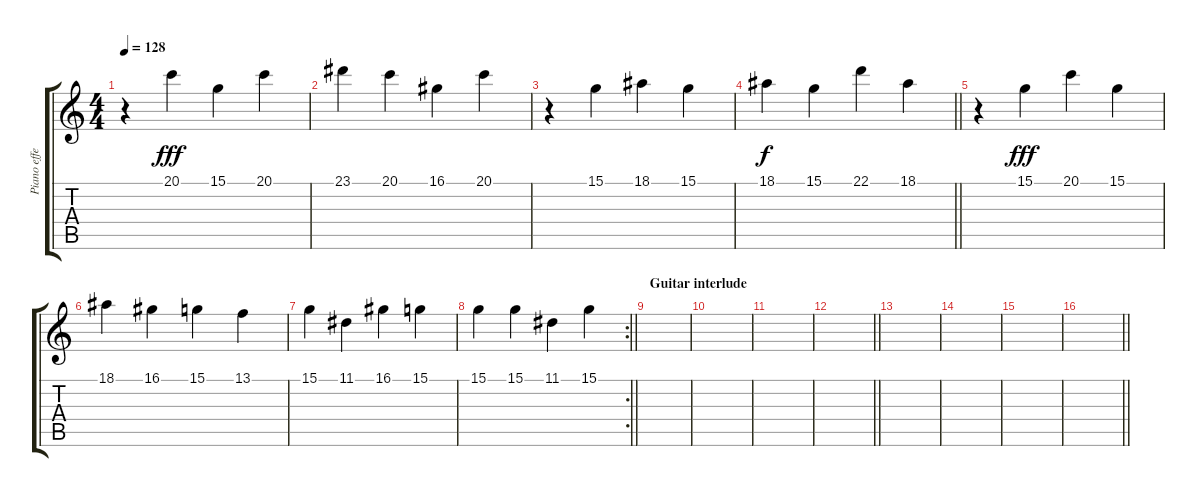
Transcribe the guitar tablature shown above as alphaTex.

\track ("Piano effects" "Piano effe") {instrument synthstrings2}
\staff {score tabs}
\tuning (E4 B3 G3 D3 A2 E2) {hide}
\ts (4 4)
\tempo 128
\clef g2
\ks c
r.4{dy fff} 20.1.4 15.1.4 20.1.4 |
23.1.4 20.1.4 16.1.4 20.1.4 |
r.4 15.1.4 18.1.4 15.1.4 |
\barLineRight lightlight
18.1.4{dy f} 15.1.4 22.1.4 18.1.4 |
r.4 15.1.4{dy fff} 20.1.4 15.1.4 |
18.1.4 16.1.4 15.1.4 13.1.4 |
15.1.4 11.1.4 16.1.4 15.1.4 |
\rc 2
\barLineRight lightlight
15.1.4 15.1.4 11.1.4 15.1.4 |
\section ("" "Guitar interlude")
|
|
|
\barLineRight lightlight
|
|
|
|
\barLineRight lightlight
